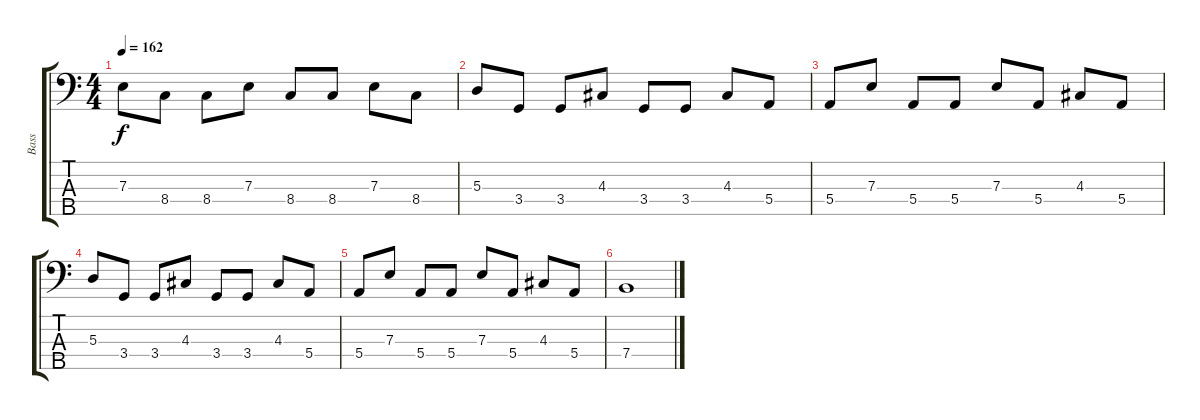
\track ("Bass" "Bass") {instrument electricbasspick}
\staff {score tabs}
\tuning (G2 D2 A1 E1 B0) {hide}
\ts (4 4)
\tempo 162
\clef f4
\ks c
7.3.8{dy f} 8.4.8 8.4.8 7.3.8 8.4.8 8.4.8 7.3.8 8.4.8 |
5.3.8 3.4.8 3.4.8 4.3.8 3.4.8 3.4.8 4.3.8 5.4.8 |
5.4.8 7.3.8 5.4.8 5.4.8 7.3.8 5.4.8 4.3.8 5.4.8 |
5.3.8 3.4.8 3.4.8 4.3.8 3.4.8 3.4.8 4.3.8 5.4.8 |
5.4.8 7.3.8 5.4.8 5.4.8 7.3.8 5.4.8 4.3.8 5.4.8 |
7.4.1
